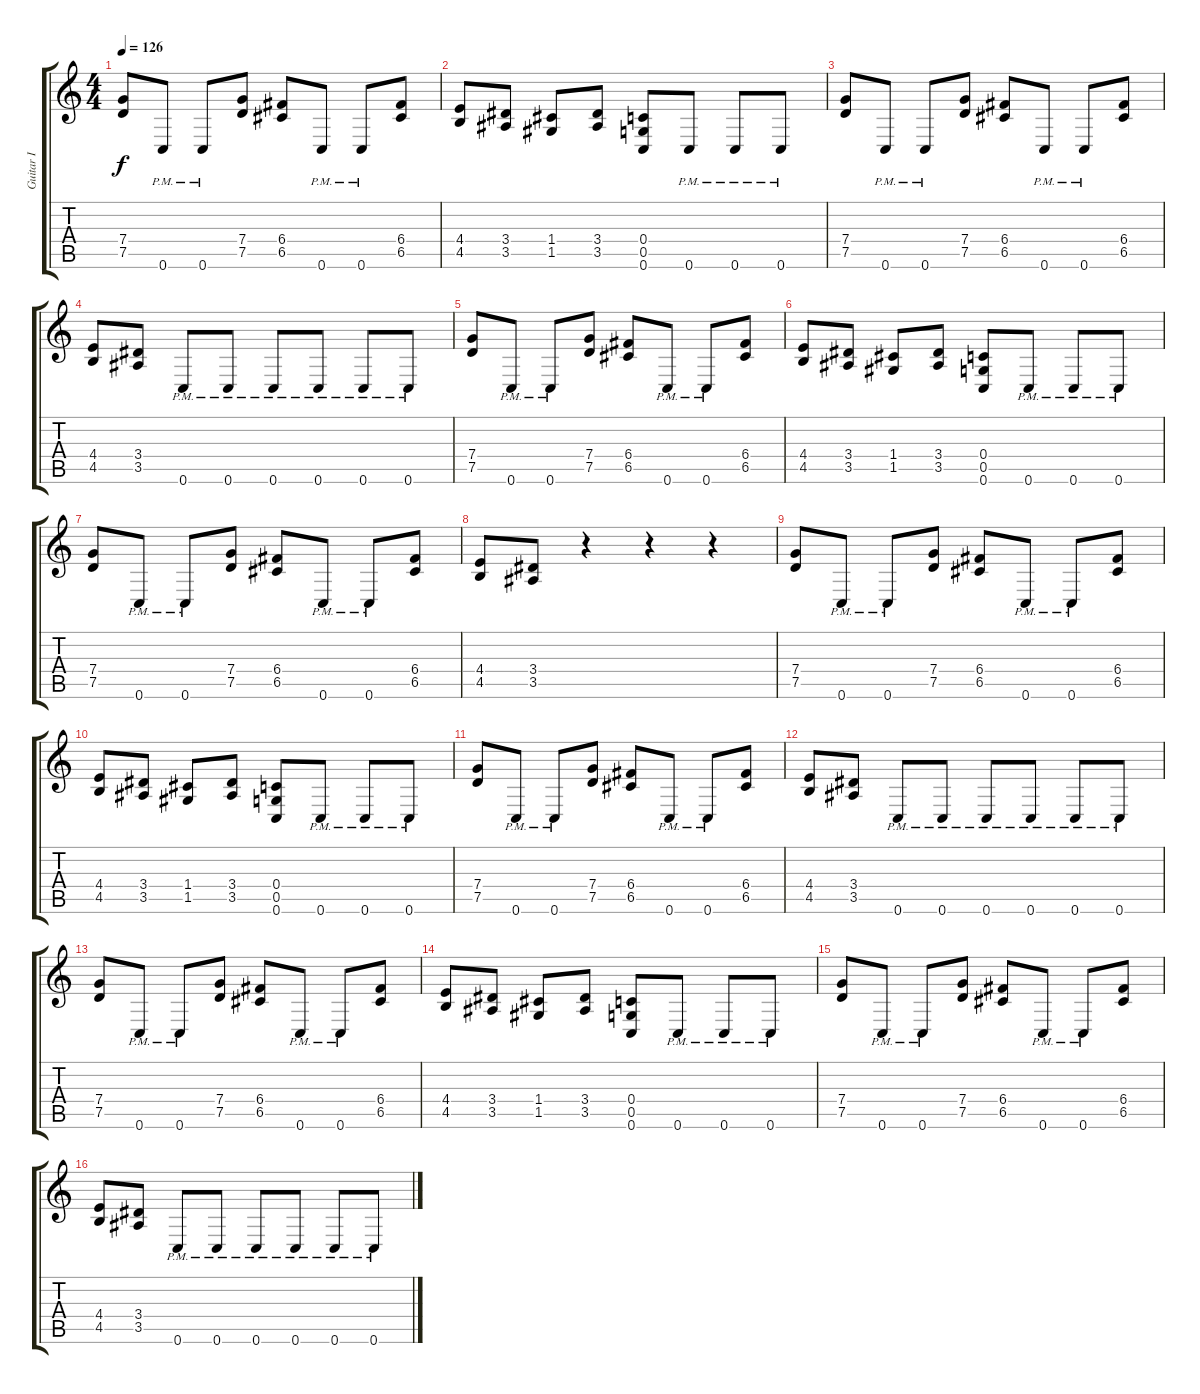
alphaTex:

\track ("Guitar I" "Guitar I") {instrument distortionguitar}
\staff {score tabs}
\tuning (D4 A3 F3 C3 G2 C2) {hide}
\ts (4 4)
\section ("" "")
\tempo 126
\clef g2
\ks c
(7.4 7.5).8{dy f} 0.6{pm}.8 0.6{pm}.8 (7.4 7.5).8 (6.4 6.5).8 0.6{pm}.8 0.6{pm}.8 (6.4 6.5).8 |
(4.4 4.5).8 (3.4 3.5).8 (1.4 1.5).8 (3.4 3.5).8 (0.4 0.5 0.6).8 0.6{pm}.8 0.6{pm}.8 0.6{pm}.8 |
(7.4 7.5).8 0.6{pm}.8 0.6{pm}.8 (7.4 7.5).8 (6.4 6.5).8 0.6{pm}.8 0.6{pm}.8 (6.4 6.5).8 |
(4.4 4.5).8 (3.4 3.5).8 0.6{pm}.8 0.6{pm}.8 0.6{pm}.8 0.6{pm}.8 0.6{pm}.8 0.6{pm}.8 |
(7.4 7.5).8 0.6{pm}.8 0.6{pm}.8 (7.4 7.5).8 (6.4 6.5).8 0.6{pm}.8 0.6{pm}.8 (6.4 6.5).8 |
(4.4 4.5).8 (3.4 3.5).8 (1.4 1.5).8 (3.4 3.5).8 (0.4 0.5 0.6).8 0.6{pm}.8 0.6{pm}.8 0.6{pm}.8 |
(7.4 7.5).8 0.6{pm}.8 0.6{pm}.8 (7.4 7.5).8 (6.4 6.5).8 0.6{pm}.8 0.6{pm}.8 (6.4 6.5).8 |
(4.4 4.5).8 (3.4 3.5).8 r.4 r.4 r.4 |
(7.4 7.5).8 0.6{pm}.8 0.6{pm}.8 (7.4 7.5).8 (6.4 6.5).8 0.6{pm}.8 0.6{pm}.8 (6.4 6.5).8 |
(4.4 4.5).8 (3.4 3.5).8 (1.4 1.5).8 (3.4 3.5).8 (0.4 0.5 0.6).8 0.6{pm}.8 0.6{pm}.8 0.6{pm}.8 |
(7.4 7.5).8 0.6{pm}.8 0.6{pm}.8 (7.4 7.5).8 (6.4 6.5).8 0.6{pm}.8 0.6{pm}.8 (6.4 6.5).8 |
(4.4 4.5).8 (3.4 3.5).8 0.6{pm}.8 0.6{pm}.8 0.6{pm}.8 0.6{pm}.8 0.6{pm}.8 0.6{pm}.8 |
(7.4 7.5).8 0.6{pm}.8 0.6{pm}.8 (7.4 7.5).8 (6.4 6.5).8 0.6{pm}.8 0.6{pm}.8 (6.4 6.5).8 |
(4.4 4.5).8 (3.4 3.5).8 (1.4 1.5).8 (3.4 3.5).8 (0.4 0.5 0.6).8 0.6{pm}.8 0.6{pm}.8 0.6{pm}.8 |
(7.4 7.5).8 0.6{pm}.8 0.6{pm}.8 (7.4 7.5).8 (6.4 6.5).8 0.6{pm}.8 0.6{pm}.8 (6.4 6.5).8 |
(4.4 4.5).8 (3.4 3.5).8 0.6{pm}.8 0.6{pm}.8 0.6{pm}.8 0.6{pm}.8 0.6{pm}.8 0.6{pm}.8
